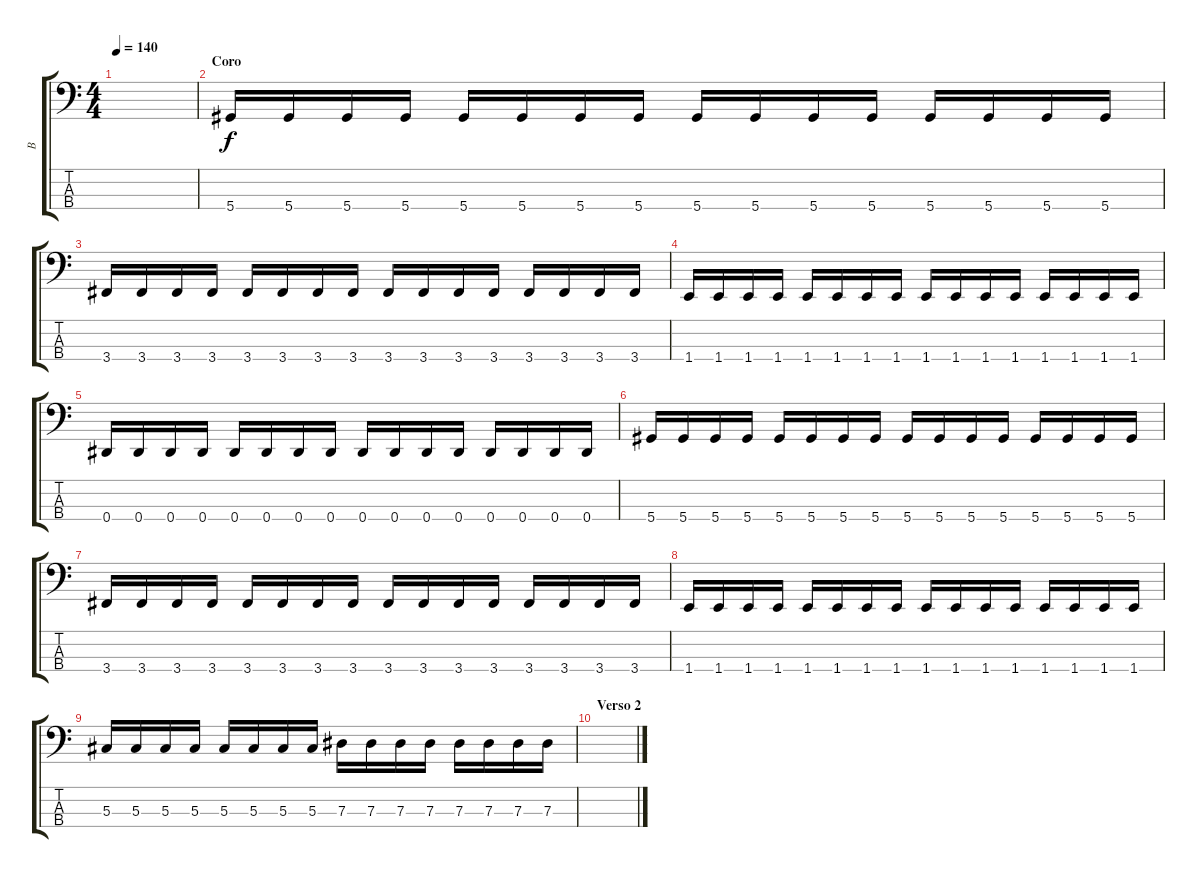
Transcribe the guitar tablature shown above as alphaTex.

\track ("B" "B") {instrument electricbassfinger}
\staff {score tabs}
\tuning (Gb2 Db2 Ab1 Eb1) {hide}
\ts (4 4)
\tempo 140
\clef f4
\ks c
|
\section ("" "Coro")
5.4.16 5.4.16 5.4.16 5.4.16 5.4.16 5.4.16 5.4.16 5.4.16 5.4.16 5.4.16 5.4.16 5.4.16 5.4.16 5.4.16 5.4.16 5.4.16 |
3.4.16 3.4.16 3.4.16 3.4.16 3.4.16 3.4.16 3.4.16 3.4.16 3.4.16 3.4.16 3.4.16 3.4.16 3.4.16 3.4.16 3.4.16 3.4.16 |
1.4.16 1.4.16 1.4.16 1.4.16 1.4.16 1.4.16 1.4.16 1.4.16 1.4.16 1.4.16 1.4.16 1.4.16 1.4.16 1.4.16 1.4.16 1.4.16 |
0.4.16 0.4.16 0.4.16 0.4.16 0.4.16 0.4.16 0.4.16 0.4.16 0.4.16 0.4.16 0.4.16 0.4.16 0.4.16 0.4.16 0.4.16 0.4.16 |
5.4.16 5.4.16 5.4.16 5.4.16 5.4.16 5.4.16 5.4.16 5.4.16 5.4.16 5.4.16 5.4.16 5.4.16 5.4.16 5.4.16 5.4.16 5.4.16 |
3.4.16 3.4.16 3.4.16 3.4.16 3.4.16 3.4.16 3.4.16 3.4.16 3.4.16 3.4.16 3.4.16 3.4.16 3.4.16 3.4.16 3.4.16 3.4.16 |
1.4.16 1.4.16 1.4.16 1.4.16 1.4.16 1.4.16 1.4.16 1.4.16 1.4.16 1.4.16 1.4.16 1.4.16 1.4.16 1.4.16 1.4.16 1.4.16 |
5.3.16 5.3.16 5.3.16 5.3.16 5.3.16 5.3.16 5.3.16 5.3.16 7.3.16 7.3.16 7.3.16 7.3.16 7.3.16 7.3.16 7.3.16 7.3.16 |
\section ("" "Verso 2")
